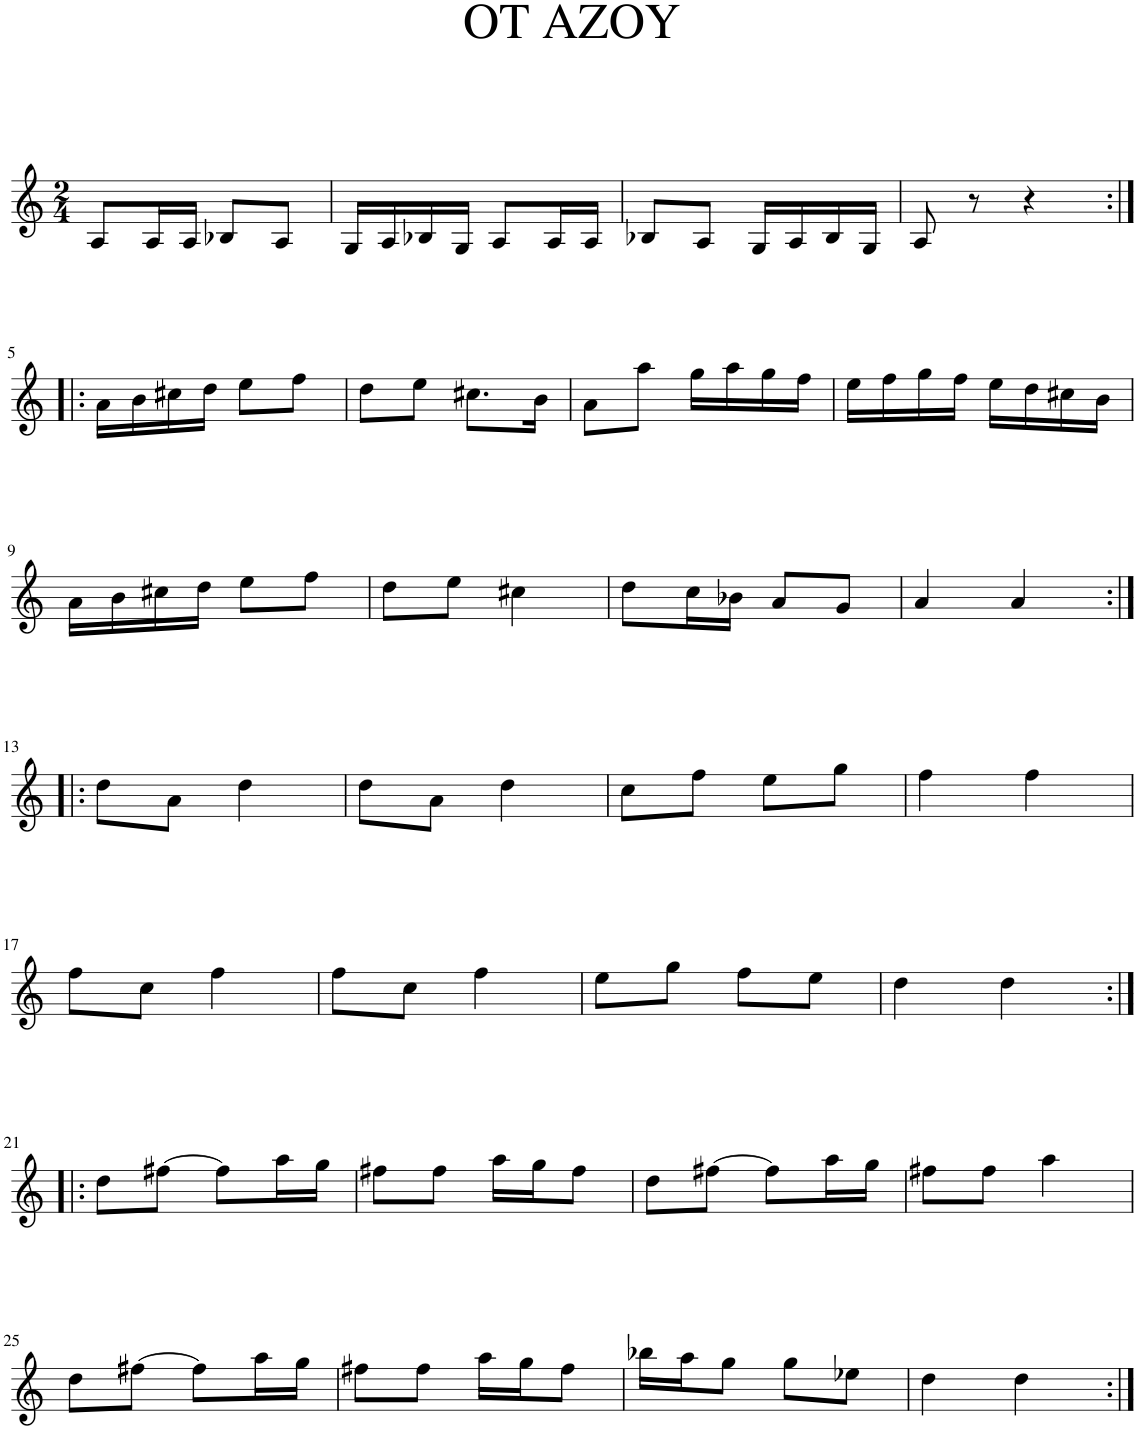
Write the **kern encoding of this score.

**kern
*part1
*staff1
*I"C Trumpet
*I'Tpt
*clefG2
*k[]
*M2/4
=1
8A/L
16A/L
16A/JJ
8B-X/L
8A/J
=2
16G/LL
16A/
16B-X/
16G/JJ
8A/L
16A/L
16A/JJ
=3
8B-X/L
8A/J
16G/LL
16A/
16B-/
16G/JJ
=4
8A/
8r
4r
!!LO:LB:g=z
=5:|!|:
16a\LL
16b\
16cc#X\
16dd\JJ
8ee\L
8ff\J
=6
8dd\L
8ee\J
8.cc#X\L
16b\Jk
=7
8a\L
8aa\J
16gg\LL
16aa\
16gg\
16ff\JJ
=8
16ee\LL
16ff\
16gg\
16ff\JJ
16ee\LL
16dd\
16cc#X\
16b\JJ
!!LO:LB:g=z
=9
16a\LL
16b\
16cc#X\
16dd\JJ
8ee\L
8ff\J
=10
8dd\L
8ee\J
4cc#X\
=11
8dd\L
16cc\L
16b-X\JJ
8a/L
8g/J
=12
4a/
4a/
!!LO:LB:g=z
=13:|!|:
8dd\L
8a\J
4dd\
=14
8dd\L
8a\J
4dd\
=15
8cc\L
8ff\J
8ee\L
8gg\J
=16
4ff\
4ff\
!!LO:LB:g=z
=17
8ff\L
8cc\J
4ff\
=18
8ff\L
8cc\J
4ff\
=19
8ee\L
8gg\J
8ff\L
8ee\J
=20
4dd\
4dd\
!!LO:LB:g=z
=21:|!|:
8dd\L
[8ff#X\J
8ff#\L]
16aa\L
16gg\JJ
=22
8ff#X\L
8ff#\J
16aa\LL
16gg\J
8ff#\J
=23
8dd\L
[8ff#X\J
8ff#\L]
16aa\L
16gg\JJ
=24
8ff#X\L
8ff#\J
4aa\
!!LO:LB:g=z
=25
8dd\L
[8ff#X\J
8ff#\L]
16aa\L
16gg\JJ
=26
8ff#X\L
8ff#\J
16aa\LL
16gg\J
8ff#\J
=27
16bb-X\LL
16aa\J
8gg\J
8gg\L
8ee-X\J
=28
4dd\
4dd\
=:|!
*-
